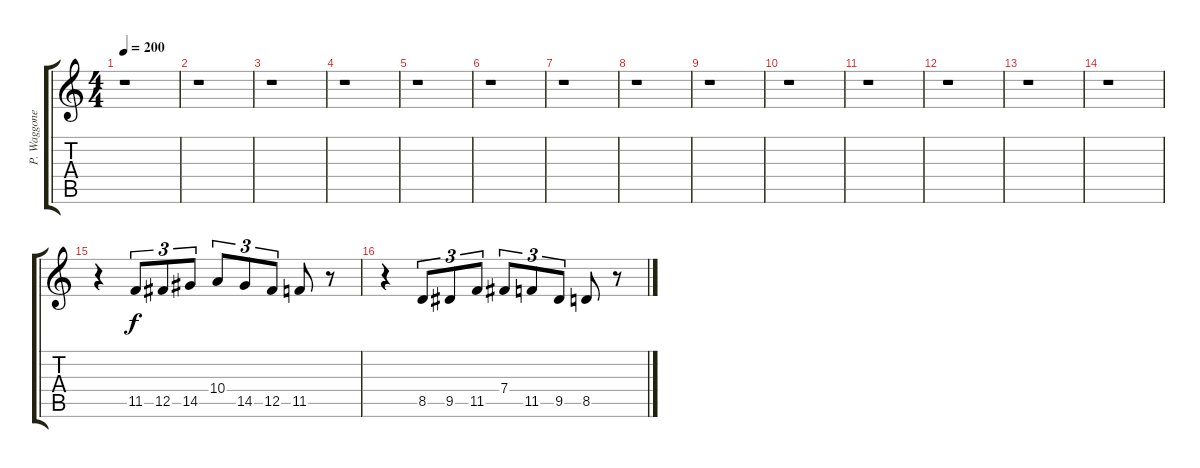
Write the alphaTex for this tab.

\track ("P. Waggoner Gtr." "P. Waggone") {instrument distortionguitar}
\staff {score tabs}
\tuning (Db4 Ab3 E3 B2 Gb2 Db2) {hide}
\ts (4 4)
\tempo 200
\clef g2
\ks c
r.1{dy f} |
r.1 |
r.1 |
r.1 |
r.1 |
r.1 |
r.1 |
r.1 |
r.1 |
r.1 |
r.1 |
r.1 |
r.1 |
r.1 |
r.4{volume 10} 11.5.8{tu (3 2)} 12.5.8{tu (3 2)} 14.5.8{tu (3 2)} 10.4.8{tu (3 2)} 14.5.8{tu (3 2)} 12.5.8{tu (3 2)} 11.5.8 r.8 |
r.4 8.5.8{tu (3 2)} 9.5.8{tu (3 2)} 11.5.8{tu (3 2)} 7.4.8{tu (3 2)} 11.5.8{tu (3 2)} 9.5.8{tu (3 2)} 8.5.8 r.8
